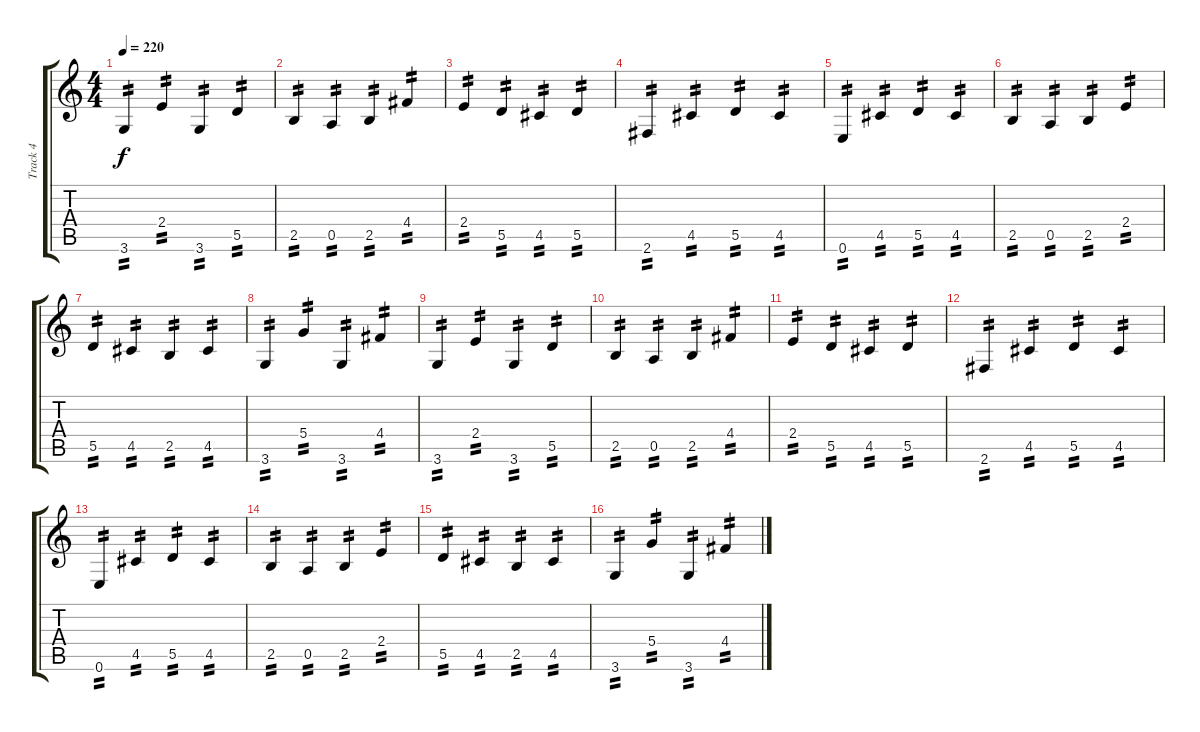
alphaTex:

\track ("Track 4" "Track 4") {instrument distortionguitar}
\staff {score tabs}
\tuning (E4 B3 G3 D3 A2 E2) {hide}
\ts (4 4)
\tempo 220
\clef g2
\ks c
3.6.4{tp 2 dy f} 2.4.4{tp 2} 3.6.4{tp 2} 5.5.4{tp 2} |
2.5.4{tp 2} 0.5.4{tp 2} 2.5.4{tp 2} 4.4.4{tp 2} |
2.4.4{tp 2} 5.5.4{tp 2} 4.5.4{tp 2} 5.5.4{tp 2} |
2.6.4{tp 2} 4.5.4{tp 2} 5.5.4{tp 2} 4.5.4{tp 2} |
0.6.4{tp 2} 4.5.4{tp 2} 5.5.4{tp 2} 4.5.4{tp 2} |
2.5.4{tp 2} 0.5.4{tp 2} 2.5.4{tp 2} 2.4.4{tp 2} |
5.5.4{tp 2} 4.5.4{tp 2} 2.5.4{tp 2} 4.5.4{tp 2} |
3.6.4{tp 2} 5.4.4{tp 2} 3.6.4{tp 2} 4.4.4{tp 2} |
3.6.4{tp 2} 2.4.4{tp 2} 3.6.4{tp 2} 5.5.4{tp 2} |
2.5.4{tp 2} 0.5.4{tp 2} 2.5.4{tp 2} 4.4.4{tp 2} |
2.4.4{tp 2} 5.5.4{tp 2} 4.5.4{tp 2} 5.5.4{tp 2} |
2.6.4{tp 2} 4.5.4{tp 2} 5.5.4{tp 2} 4.5.4{tp 2} |
0.6.4{tp 2} 4.5.4{tp 2} 5.5.4{tp 2} 4.5.4{tp 2} |
2.5.4{tp 2} 0.5.4{tp 2} 2.5.4{tp 2} 2.4.4{tp 2} |
5.5.4{tp 2} 4.5.4{tp 2} 2.5.4{tp 2} 4.5.4{tp 2} |
3.6.4{tp 2} 5.4.4{tp 2} 3.6.4{tp 2} 4.4.4{tp 2}
